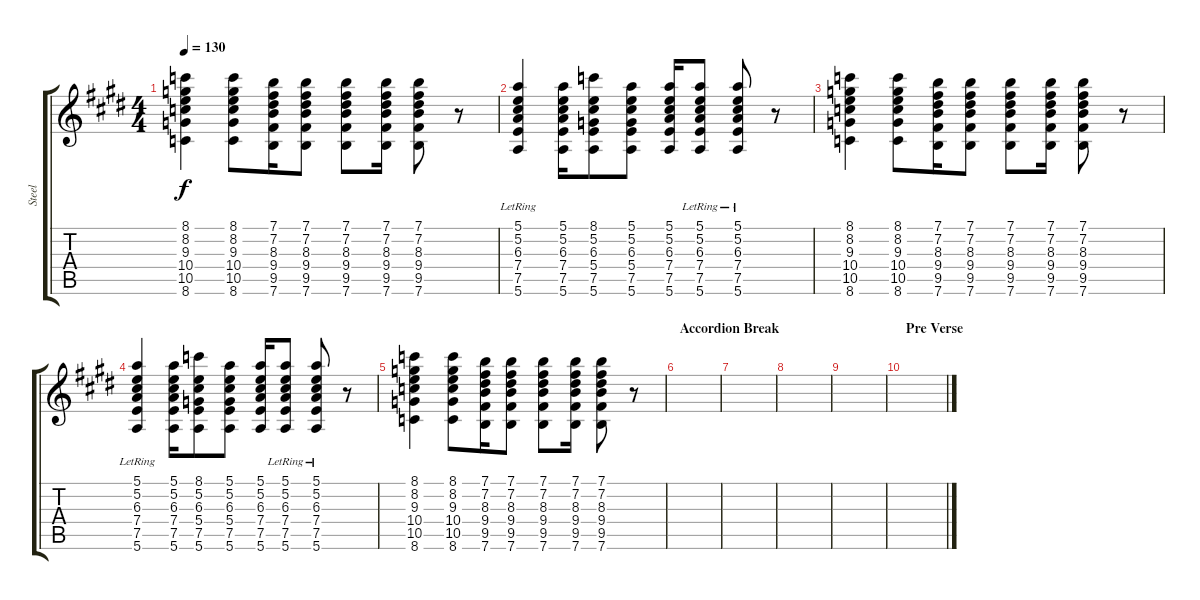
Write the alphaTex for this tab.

\track ("Steel" "Steel") {instrument acousticguitarsteel}
\staff {score tabs}
\tuning (E4 B3 G3 D3 A2 E2) {hide}
\ts (4 4)
\tempo 130
\clef g2
\ks e
(8.1 8.2 9.3 10.4 10.5 8.6).4{dy f} (8.1 8.2 9.3 10.4 10.5 8.6).8 (7.1 7.2 8.3 9.4 9.5 7.6).16 (7.1 7.2 8.3 9.4 9.5 7.6).8 (7.1 7.2 8.3 9.4 9.5 7.6).8 (7.1 7.2 8.3 9.4 9.5 7.6).16 (7.1 7.2 8.3 9.4 9.5 7.6).8 r.8 |
(5.1 5.2 6.3{lr} 7.4 7.5 5.6).4 (5.1 5.2 6.3 7.4 7.5 5.6).16 (8.1 5.2 6.3 5.4 7.5 5.6).8 (5.1 5.2 6.3 5.4 7.5 5.6).8 (5.1 5.2 6.3 7.4 7.5 5.6).16 (5.1 5.2 6.3{lr} 7.4 7.5 5.6).8 (5.1 5.2 6.3{lr} 7.4 7.5 5.6).8 r.8 |
(8.1 8.2 9.3 10.4 10.5 8.6).4 (8.1 8.2 9.3 10.4 10.5 8.6).8 (7.1 7.2 8.3 9.4 9.5 7.6).16 (7.1 7.2 8.3 9.4 9.5 7.6).8 (7.1 7.2 8.3 9.4 9.5 7.6).8 (7.1 7.2 8.3 9.4 9.5 7.6).16 (7.1 7.2 8.3 9.4 9.5 7.6).8 r.8 |
(5.1 5.2 6.3{lr} 7.4 7.5 5.6).4 (5.1 5.2 6.3 7.4 7.5 5.6).16 (8.1 5.2 6.3 5.4 7.5 5.6).8 (5.1 5.2 6.3 5.4 7.5 5.6).8 (5.1 5.2 6.3 7.4 7.5 5.6).16 (5.1 5.2 6.3{lr} 7.4 7.5 5.6).8 (5.1 5.2 6.3{lr} 7.4 7.5 5.6).8 r.8 |
(8.1 8.2 9.3 10.4 10.5 8.6).4 (8.1 8.2 9.3 10.4 10.5 8.6).8 (7.1 7.2 8.3 9.4 9.5 7.6).16 (7.1 7.2 8.3 9.4 9.5 7.6).8 (7.1 7.2 8.3 9.4 9.5 7.6).8 (7.1 7.2 8.3 9.4 9.5 7.6).16 (7.1 7.2 8.3 9.4 9.5 7.6).8 r.8 |
\section ("" "Accordion Break")
|
|
|
|
\section ("" "Pre Verse")
